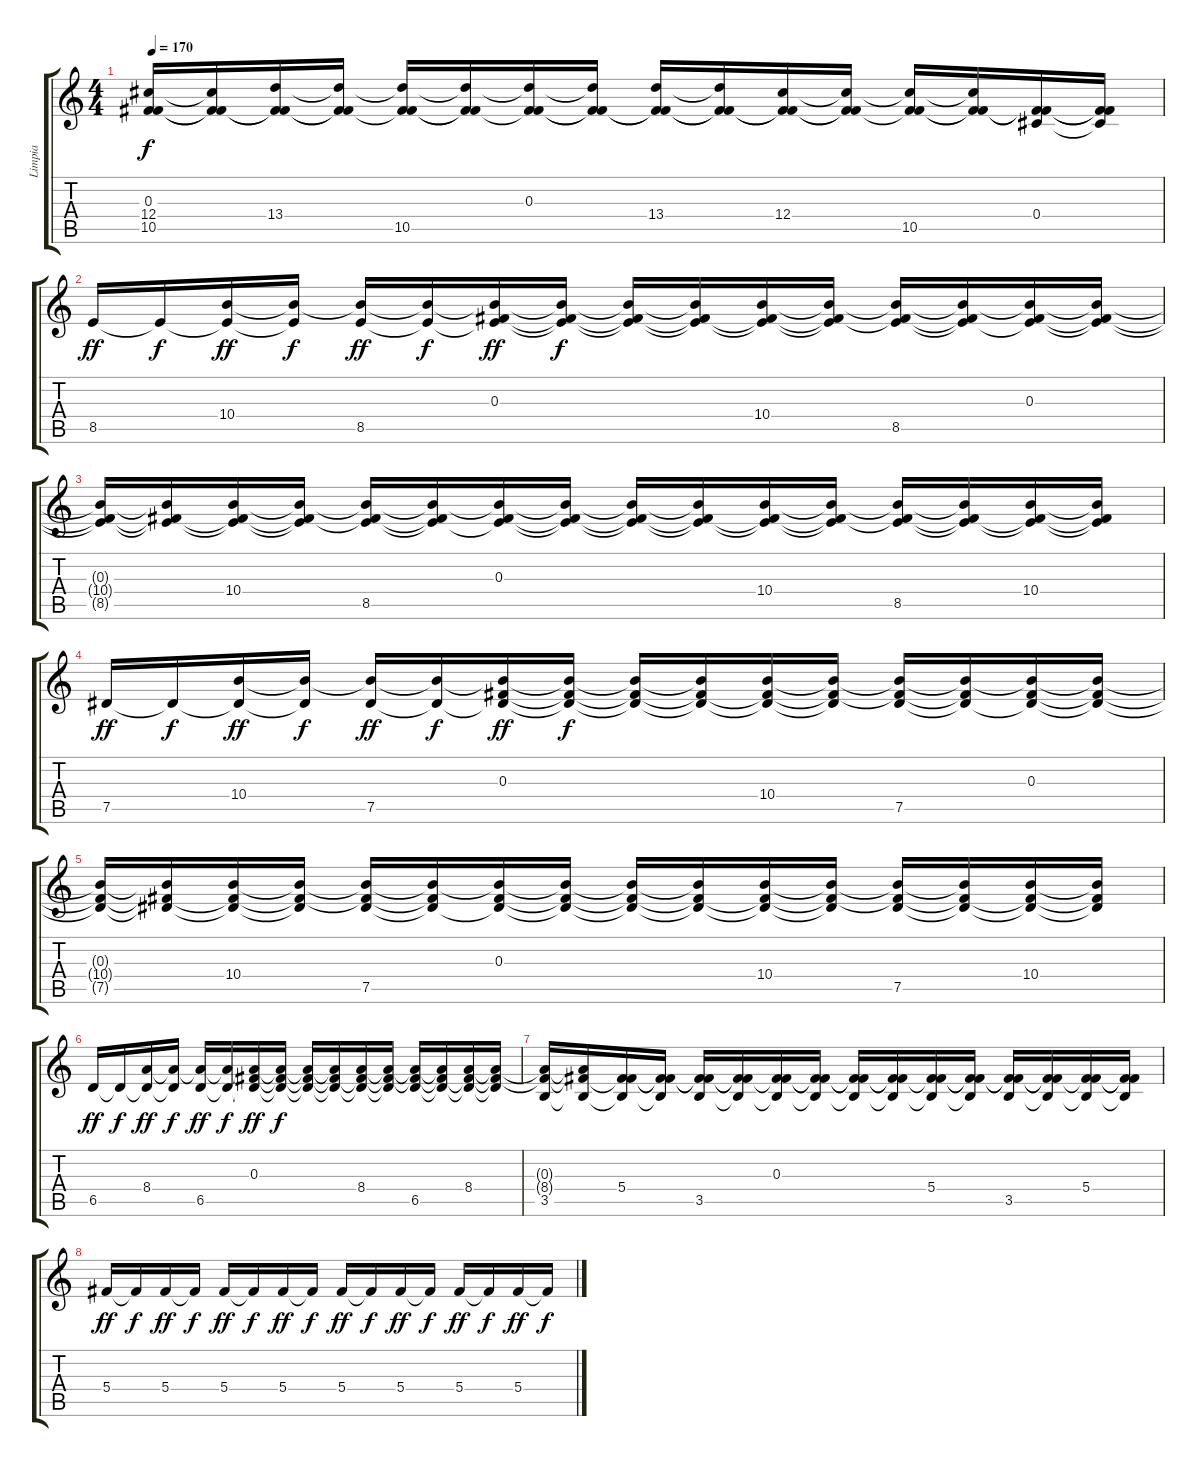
\track ("Limpia" "Limpia") {instrument electricguitarjazz}
\staff {score tabs}
\tuning (Eb4 Bb3 Gb3 Db3 Ab2 Eb2) {hide}
\ts (4 4)
\tempo 170
\clef g2
\ks c
(0.3{t} 12.4{t} 10.5{t}).16{dy f} (0.3{t} 12.4{t} 10.5{t}).16 (0.3{t} 13.4 10.5{t}).16 (0.3{t} 13.4{t} 10.5{t}).16 (0.3{t} 13.4{t} 10.5).16 (0.3{t} 13.4{t} 10.5{t}).16 (0.3 13.4{t} 10.5{t}).16 (0.3{t} 13.4{t} 10.5{t}).16 (0.3{t} 13.4 10.5{t}).16 (0.3{t} 13.4{t} 10.5{t}).16 (0.3{t} 12.4 10.5{t}).16 (0.3{t} 12.4{t} 10.5{t}).16 (0.3{t} 12.4{t} 10.5).16 (0.3{t} 12.4{t} 10.5{t}).16 (0.3{t} 0.4 10.5{t}).16 (0.3{t} 0.4{t} 10.5{t}).16 |
8.5.16{dy ff} 8.5{t}.16{dy f} (10.4 8.5{t}).16{dy ff} (10.4{t} 8.5{t}).16{dy f} (10.4{t} 8.5).16{dy ff} (10.4{t} 8.5{t}).16{dy f} (0.3 10.4{t} 8.5{t}).16{dy ff} (0.3{t} 10.4{t} 8.5{t}).16{dy f} (0.3{t} 10.4{t} 8.5{t}).16 (0.3{t} 10.4{t} 8.5{t}).16 (0.3{t} 10.4 8.5{t}).16 (0.3{t} 10.4{t} 8.5{t}).16 (0.3{t} 10.4{t} 8.5).16 (0.3{t} 10.4{t} 8.5{t}).16 (0.3 10.4{t} 8.5{t}).16 (0.3{t} 10.4{t} 8.5{t}).16 |
(0.3{t} 10.4{t} 8.5{t}).16 (0.3{t} 10.4{t} 8.5{t}).16 (0.3{t} 10.4 8.5{t}).16 (0.3{t} 10.4{t} 8.5{t}).16 (0.3{t} 10.4{t} 8.5).16 (0.3{t} 10.4{t} 8.5{t}).16 (0.3 10.4{t} 8.5{t}).16 (0.3{t} 10.4{t} 8.5{t}).16 (0.3{t} 10.4{t} 8.5{t}).16 (0.3{t} 10.4{t} 8.5{t}).16 (0.3{t} 10.4 8.5{t}).16 (0.3{t} 10.4{t} 8.5{t}).16 (0.3{t} 10.4{t} 8.5).16 (0.3{t} 10.4{t} 8.5{t}).16 (0.3{t} 10.4 8.5{t}).16 (0.3{t} 10.4{t} 8.5{t}).16 |
7.5.16{dy ff} 7.5{t}.16{dy f} (10.4 7.5{t}).16{dy ff} (10.4{t} 7.5{t}).16{dy f} (10.4{t} 7.5).16{dy ff} (10.4{t} 7.5{t}).16{dy f} (0.3 10.4{t} 7.5{t}).16{dy ff} (0.3{t} 10.4{t} 7.5{t}).16{dy f} (0.3{t} 10.4{t} 7.5{t}).16 (0.3{t} 10.4{t} 7.5{t}).16 (0.3{t} 10.4 7.5{t}).16 (0.3{t} 10.4{t} 7.5{t}).16 (0.3{t} 10.4{t} 7.5).16 (0.3{t} 10.4{t} 7.5{t}).16 (0.3 10.4{t} 7.5{t}).16 (0.3{t} 10.4{t} 7.5{t}).16 |
(0.3{t} 10.4{t} 7.5{t}).16 (0.3{t} 10.4{t} 7.5{t}).16 (0.3{t} 10.4 7.5{t}).16 (0.3{t} 10.4{t} 7.5{t}).16 (0.3{t} 10.4{t} 7.5).16 (0.3{t} 10.4{t} 7.5{t}).16 (0.3 10.4{t} 7.5{t}).16 (0.3{t} 10.4{t} 7.5{t}).16 (0.3{t} 10.4{t} 7.5{t}).16 (0.3{t} 10.4{t} 7.5{t}).16 (0.3{t} 10.4 7.5{t}).16 (0.3{t} 10.4{t} 7.5{t}).16 (0.3{t} 10.4{t} 7.5).16 (0.3{t} 10.4{t} 7.5{t}).16 (0.3{t} 10.4 7.5{t}).16 (0.3{t} 10.4{t} 7.5{t}).16 |
6.5.16{dy ff} 6.5{t}.16{dy f} (8.4 6.5{t}).16{dy ff} (8.4{t} 6.5{t}).16{dy f} (8.4{t} 6.5).16{dy ff} (8.4{t} 6.5{t}).16{dy f} (0.3 8.4{t} 6.5{t}).16{dy ff} (0.3{t} 8.4{t} 6.5{t}).16{dy f} (0.3{t} 8.4{t} 6.5{t}).16 (0.3{t} 8.4{t} 6.5{t}).16 (0.3{t} 8.4 6.5{t}).16 (0.3{t} 8.4{t} 6.5{t}).16 (0.3{t} 8.4{t} 6.5).16 (0.3{t} 8.4{t} 6.5{t}).16 (0.3{t} 8.4 6.5{t}).16 (0.3{t} 8.4{t} 6.5{t}).16 |
(0.3{t} 8.4{t} 3.5).16 (0.3{t} 8.4{t} 3.5{t}).16 (0.3{t} 5.4 3.5{t}).16 (0.3{t} 5.4{t} 3.5{t}).16 (0.3{t} 5.4{t} 3.5).16 (0.3{t} 5.4{t} 3.5{t}).16 (0.3 5.4{t} 3.5{t}).16 (0.3{t} 5.4{t} 3.5{t}).16 (0.3{t} 5.4{t} 3.5{t}).16 (0.3{t} 5.4{t} 3.5{t}).16 (0.3{t} 5.4 3.5{t}).16 (0.3{t} 5.4{t} 3.5{t}).16 (0.3{t} 5.4{t} 3.5).16 (0.3{t} 5.4{t} 3.5{t}).16 (0.3{t} 5.4 3.5{t}).16 (0.3{t} 5.4{t} 3.5{t}).16 |
5.4.16{dy ff} 5.4{t}.16{dy f} 5.4.16{dy ff} 5.4{t}.16{dy f} 5.4.16{dy ff} 5.4{t}.16{dy f} 5.4.16{dy ff} 5.4{t}.16{dy f} 5.4.16{dy ff} 5.4{t}.16{dy f} 5.4.16{dy ff} 5.4{t}.16{dy f} 5.4.16{dy ff} 5.4{t}.16{dy f} 5.4.16{dy ff} 5.4{t}.16{dy f}
